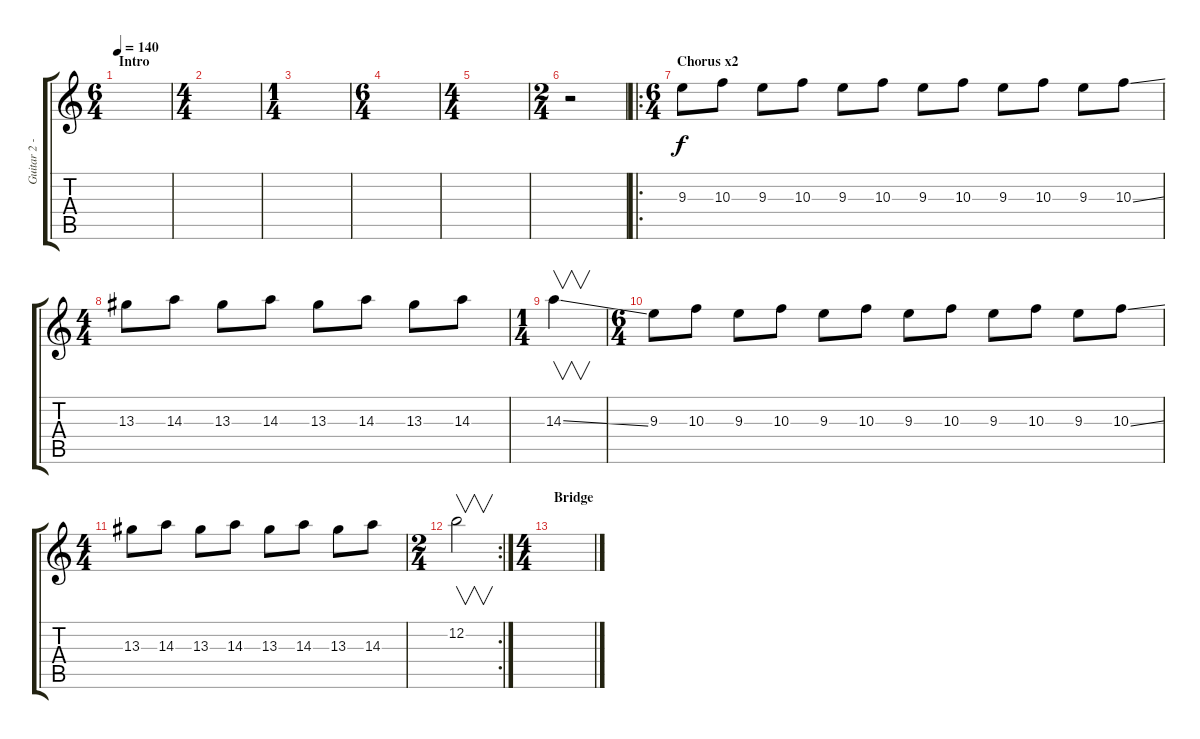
\track ("Guitar 2 - lead && rythm" "Guitar 2 -") {instrument distortionguitar}
\staff {score tabs}
\tuning (E4 B3 G3 D3 A2 E2) {hide}
\ts (6 4)
\section ("" "Intro")
\tempo 140
\clef g2
\ks c
|
\ts (4 4)
|
\ts (1 4)
|
\ts (6 4)
|
\ts (4 4)
|
\ts (2 4)
r.2 |
\ro
\ts (6 4)
\section ("" "Chorus x2")
9.3.8{instrument distortionguitar} 10.3.8 9.3.8 10.3.8 9.3.8 10.3.8 9.3.8 10.3.8 9.3.8 10.3.8 9.3.8 10.3{ss}.8 |
\ts (4 4)
13.3.8 14.3.8 13.3.8 14.3.8 13.3.8 14.3.8 13.3.8 14.3.8 |
\ts (1 4)
14.3{ss}.4{v} |
\ts (6 4)
9.3.8 10.3.8 9.3.8 10.3.8 9.3.8 10.3.8 9.3.8 10.3.8 9.3.8 10.3.8 9.3.8 10.3{ss}.8 |
\ts (4 4)
13.3.8 14.3.8 13.3.8 14.3.8 13.3.8 14.3.8 13.3.8 14.3.8 |
\rc 2
\ts (2 4)
12.2.2{v} |
\ts (4 4)
\section ("" "Bridge")
